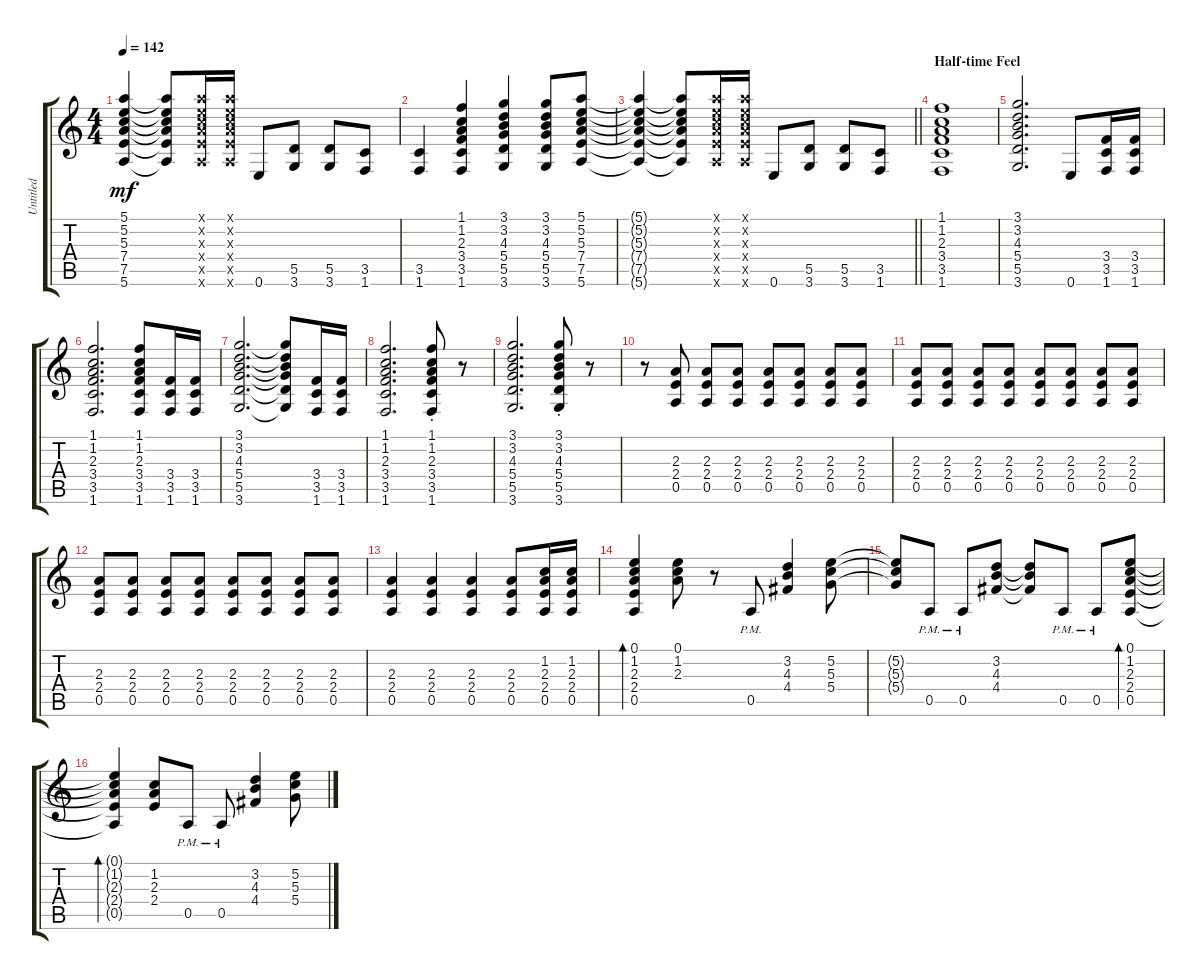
\track ("Untitled" "Untitled") {instrument distortionguitar}
\staff {score tabs}
\tuning (E4 B3 G3 D3 A2 E2) {hide}
\ts (4 4)
\tempo 142
\clef g2
\ks c
(5.1{t} 5.2{t} 5.3{t} 7.4{t} 7.5{t} 5.6{t}).4{dy mf} (5.1{t} 5.2{t} 5.3{t} 7.4{t} 7.5{t} 5.6{t}).8 (5.1{x} 5.2{x} 5.3{x} 7.4{x} 7.5{x} 5.6{x}).16 (5.1{x} 5.2{x} 5.3{x} 7.4{x} 7.5{x} 5.6{x}).16 0.6.8 (5.5 3.6).8 (5.5 3.6).8 (3.5 1.6).8 |
(3.5 1.6).4 (1.1 1.2 2.3 3.4 3.5 1.6).4 (3.1 3.2 4.3 5.4 5.5 3.6).4 (3.1 3.2 4.3 5.4 5.5 3.6).8 (5.1 5.2 5.3 7.4 7.5 5.6).8 |
\barLineRight lightlight
(5.1{t} 5.2{t} 5.3{t} 7.4{t} 7.5{t} 5.6{t}).4 (5.1{t} 5.2{t} 5.3{t} 7.4{t} 7.5{t} 5.6{t}).8 (5.1{x} 5.2{x} 5.3{x} 7.4{x} 7.5{x} 5.6{x}).16 (5.1{x} 5.2{x} 5.3{x} 7.4{x} 7.5{x} 5.6{x}).16 0.6.8 (5.5 3.6).8 (5.5 3.6).8 (3.5 1.6).8 |
\section ("" "Half-time Feel")
(1.1 1.2 2.3 3.4 3.5 1.6).1 |
(3.1 3.2 4.3 5.4 5.5 3.6).2{d} 0.6.8 (3.4 3.5 1.6).16 (3.4 3.5 1.6).16 |
(1.1 1.2 2.3 3.4 3.5 1.6).2{d} (1.1 1.2 2.3 3.4 3.5 1.6).8 (3.4 3.5 1.6).16 (3.4 3.5 1.6).16 |
(3.1 3.2 4.3 5.4 5.5 3.6).2{d} (3.1{t} 3.2{t} 4.3{t} 5.4{t} 5.5{t} 3.6{t}).8 (3.4 3.5 1.6).16 (3.4 3.5 1.6).16 |
(1.1 1.2 2.3 3.4 3.5 1.6).2{d} (1.1{st} 1.2{st} 2.3{st} 3.4{st} 3.5{st} 1.6{st}).8 r.8 |
(3.1 3.2 4.3 5.4 5.5 3.6).2{d} (3.1{st} 3.2{st} 4.3{st} 5.4{st} 5.5{st} 3.6{st}).8 r.8 |
r.8 (2.3 2.4 0.5).8 (2.3 2.4 0.5).8 (2.3 2.4 0.5).8 (2.3 2.4 0.5).8 (2.3 2.4 0.5).8 (2.3 2.4 0.5).8 (2.3 2.4 0.5).8 |
(2.3 2.4 0.5).8 (2.3 2.4 0.5).8 (2.3 2.4 0.5).8 (2.3 2.4 0.5).8 (2.3 2.4 0.5).8 (2.3 2.4 0.5).8 (2.3 2.4 0.5).8 (2.3 2.4 0.5).8 |
(2.3 2.4 0.5).8 (2.3 2.4 0.5).8 (2.3 2.4 0.5).8 (2.3 2.4 0.5).8 (2.3 2.4 0.5).8 (2.3 2.4 0.5).8 (2.3 2.4 0.5).8 (2.3 2.4 0.5).8 |
(2.3 2.4 0.5).4 (2.3 2.4 0.5).4 (2.3 2.4 0.5).4 (2.3 2.4 0.5).8 (1.2 2.3 2.4 0.5).16 (1.2 2.3 2.4 0.5).16 |
(0.1 1.2 2.3 2.4 0.5).4{bd 30} (0.1 1.2 2.3).8 r.8 0.5{pm}.8 (3.2 4.3 4.4).4 (5.2 5.3 5.4).8 |
(5.2{t} 5.3{t} 5.4{t}).8 0.5{pm}.8 0.5{pm}.8 (3.2 4.3 4.4).8 (3.2{t} 4.3{t} 4.4{t}).8 0.5{pm}.8 0.5{pm}.8 (0.1 1.2 2.3 2.4 0.5).8{bd 30} |
(0.1{t} 1.2{t} 2.3{t} 2.4{t} 0.5{t}).4{bd 30} (1.2 2.3 2.4).8 0.5{pm}.8 0.5{pm}.8 (3.2 4.3 4.4).4 (5.2 5.3 5.4).8
